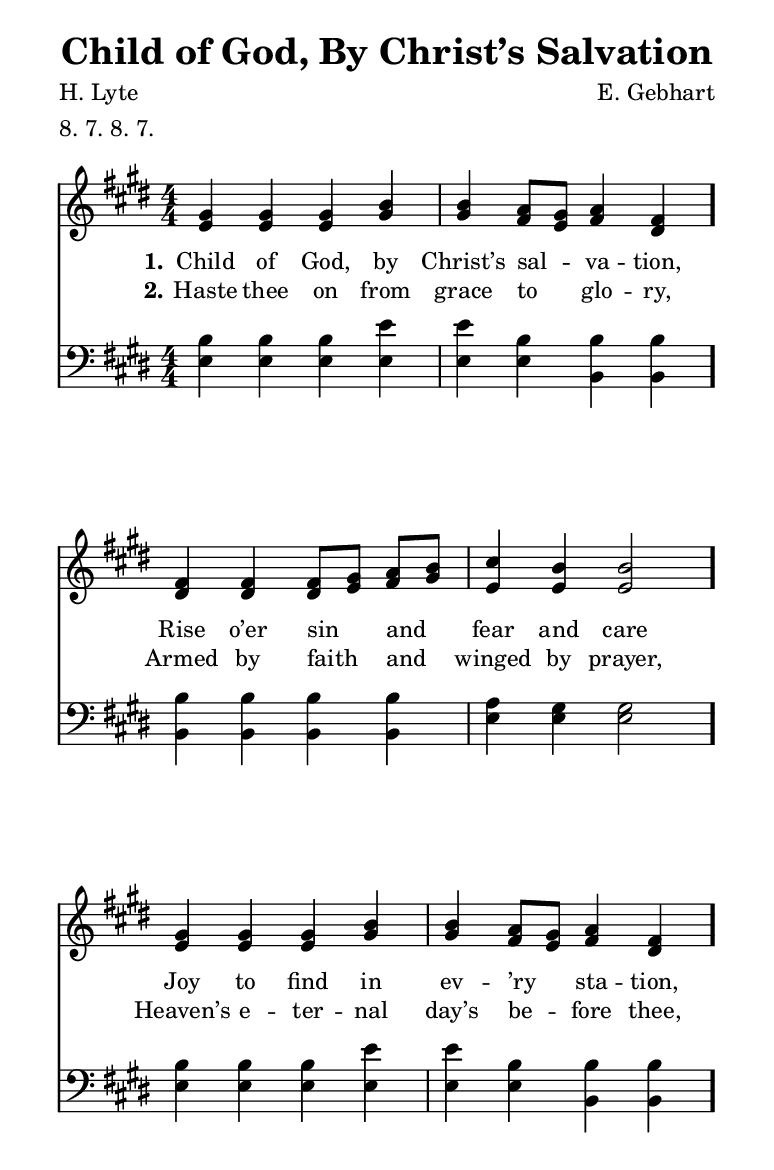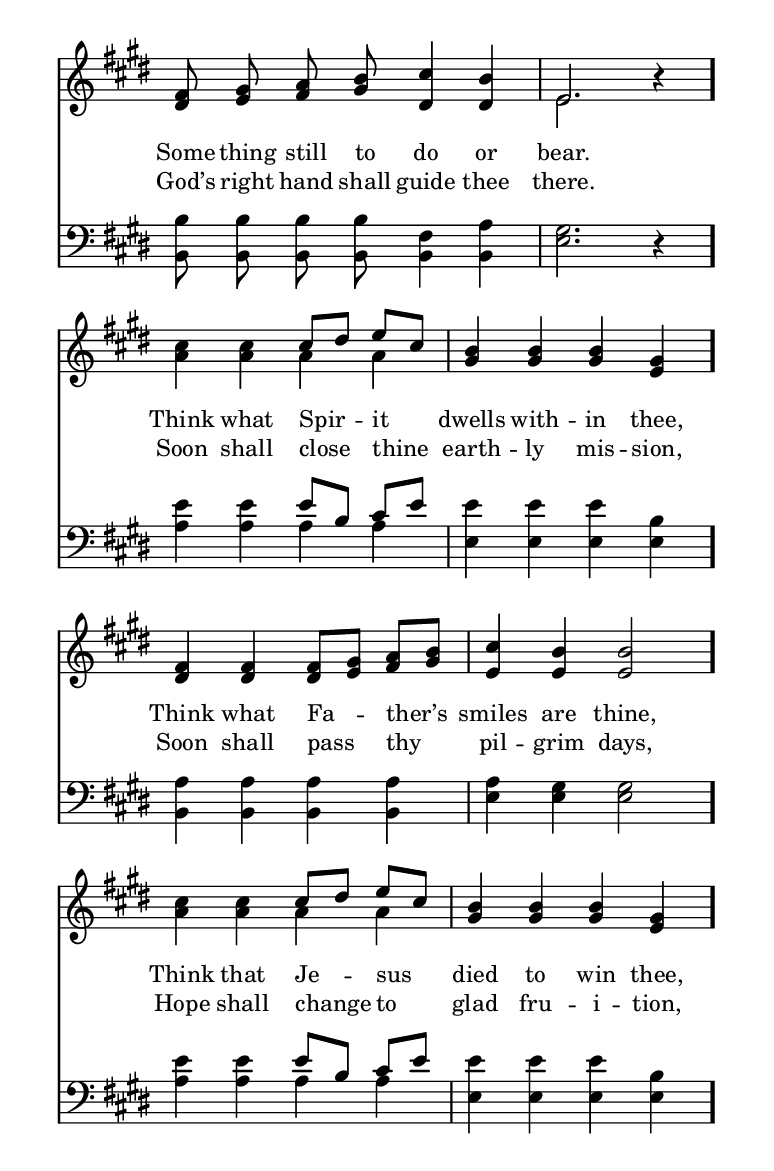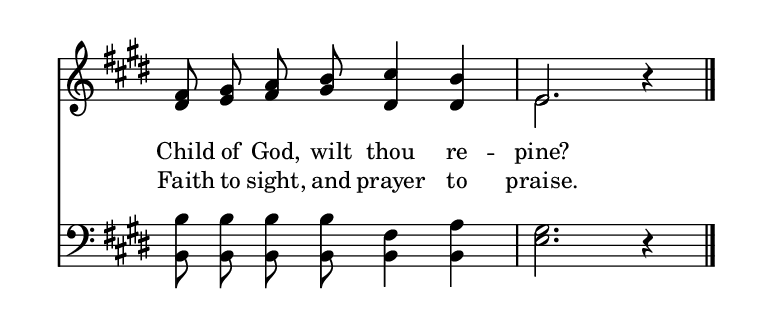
\include "common/global.ily"
\paper {
  \include "common/paper.ily"
  %ragged-bottom = ##t
  %ragged-last-bottom = ##t
  systems-per-page = ##f
  %page-count = ##f
}

\header{
  hymnnumber = "156"
  title = "Child of God, By Christ’s Salvation"
  tunename = ""
  meter = "8. 7. 8. 7."
  poet = "H. Lyte"
  composer = "E. Gebhart"
  %copyright = ""
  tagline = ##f
}

global = {
  \include "common/overrides.ily"
  \override Staff.TimeSignature.style = #'numbered
  \time 4/4
  \override Score.MetronomeMark.transparent = ##t % hide all fermata changes too
  \tempo 4=80
  \key e \major
  \autoBeamOff
}

notesSoprano = {
\global
\relative c'' {

  gis4 gis gis b | b a8[ gis] a4 fis |
  fis4 fis fis8[ gis] a[ b] | cis4 b b2
  gis4 gis gis b | b a8[ gis] a4 fis |
  fis8 gis a b cis4 b | e,2. r4 |

  cis'4 cis cis8[ dis] e[ cis] | b4 b b gis |
  fis4 fis fis8[ gis] a[ b] | cis4 b b2 |
  cis4 cis cis8[ dis] e[ cis] | b4 b b gis |
  fis8 gis a b cis4 b | e,2. r4 |

  \bar "|."

}
}

notesAlto = {
\global
\relative e' {

  e4 e e gis | gis fis8[ e] fis4 dis |
  dis4 dis dis8[ e] fis[ gis] | e4 e e2 |
  e4 e e gis | gis fis8[ e] fis4 dis |
  dis8 e fis gis dis4 dis | e2. r4 |

  a4 a a a | gis gis gis e |
  dis4 dis dis8[ e] fis[ gis] | e4 e e2 |
  a4 a a a | gis gis gis e |
  dis8 e fis gis dis4 dis | e2. r4 |

}
}

notesTenor = {
\global
\relative a {

  b4 b b e | e b b b |
  b b b b | a gis gis2 |
  b4 b b e | e b b b |
  b8 b b b fis4 a | gis2. r4 |

  e'4 e e8[ b] cis[ e] | e4 e e b |
  a4 a a a | a gis gis2 |
  e'4 e e8[ b] cis[ e] | e4 e e b |
  b8 b b b fis4 a | gis2. r4 |

}
}

notesBass = {
\global
\relative f {

  e4 e e e | e e b b |
  b4 b b b | e e e2 |
  e4 e e e | e e b b |
  b8 b b b b4 b | e2. r4 |

  a4 a a a | e e e e | 
  b4 b b b | e e e2 |
  a4 a a a | e e e e | 
  b8 b b b b4 b | e2. r4 |

}
}

wordsA = \lyricmode {
\set stanza = "1."

Child of God, by Christ’s sal -- va -- tion, \bar "."
Rise o’er sin and fear and care \bar "."
Joy to find in ev -- ’ry sta -- tion, \bar "."
Some -- thing still to do or bear. \bar "."
Think what Spir -- it dwells with -- in thee, \bar "."
Think what Fa -- ther’s smiles are thine, \bar "."
Think that Je -- sus died to win thee, \bar "."
Child of God, wilt thou re -- pine? \bar "."

}

wordsB = \lyricmode {
\set stanza = "2."

Haste thee on from grace to glo -- ry,
Armed by faith and winged by prayer,
Heaven’s e -- ter -- nal day’s be -- fore thee,
God’s right hand shall guide thee there.
Soon shall close thine earth -- ly mis -- sion,
Soon shall pass thy pil -- grim days,
Hope shall change to glad fru -- i -- tion,
Faith to sight, and prayer to praise.

}

\score {
  \context ChoirStaff <<
    \context Staff = upper <<
      \set Staff.autoBeaming = ##f
      \set ChoirStaff.systemStartDelimiter = #'SystemStartBar
      \set ChoirStaff.printPartCombineTexts = ##f
      \partcombine #'(2 . 9) \notesSoprano \notesAlto
      \context NullVoice = sopranos { \voiceOne << \notesSoprano >> }
      \context NullVoice = altos { \voiceTwo << \notesAlto >> }
      \context Lyrics = one   \lyricsto sopranos \wordsA
      \context Lyrics = two   \lyricsto sopranos \wordsB
    >>
    \context Staff = men <<
      \clef bass
      \set ChoirStaff.printPartCombineTexts = ##f
      \partcombine #'(2 . 9) \notesTenor \notesBass
      \context NullVoice = tenors { \voiceOne << \notesTenor >> }
      \context NullVoice = basses { \voiceTwo << \notesBass >> }
    >>
  >>
  \layout {
    \include "common/layout.ily"
  }
  \midi{
    \include "common/midi.ily"
  }
}

\version "2.19.49"  % necessary for upgrading to future LilyPond versions.

% vi:set et ts=2 sw=2 ai nocindent syntax=lilypond:
